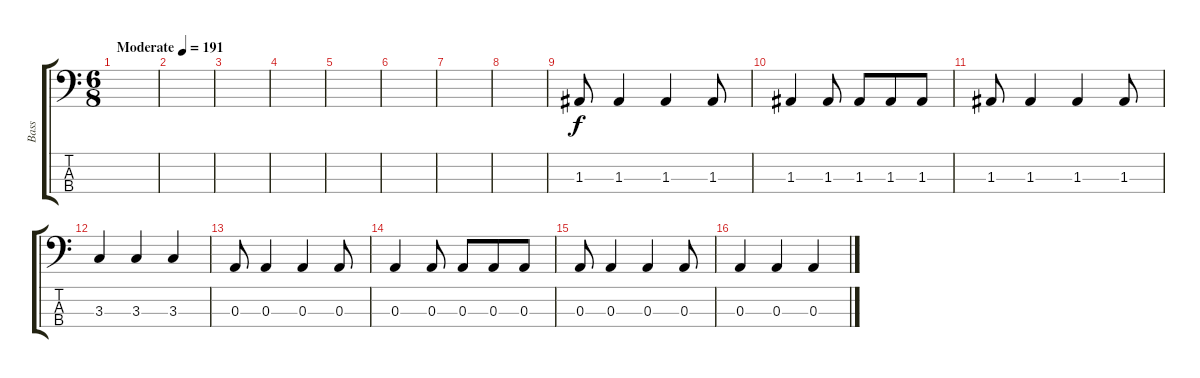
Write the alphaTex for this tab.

\track ("Bass" "Bass") {instrument electricbassfinger}
\staff {score tabs}
\tuning (G2 D2 A1 D1) {hide}
\ts (6 8)
\tempo (191 "Moderate")
\clef f4
\ks c
|
|
|
|
|
|
|
|
1.3.8 1.3.4 1.3.4 1.3.8 |
1.3.4 1.3.8 1.3.8 1.3.8 1.3.8 |
1.3.8 1.3.4 1.3.4 1.3.8 |
3.3.4 3.3.4 3.3.4 |
0.3.8 0.3.4 0.3.4 0.3.8 |
0.3.4 0.3.8 0.3.8 0.3.8 0.3.8 |
0.3.8 0.3.4 0.3.4 0.3.8 |
0.3.4 0.3.4 0.3.4
